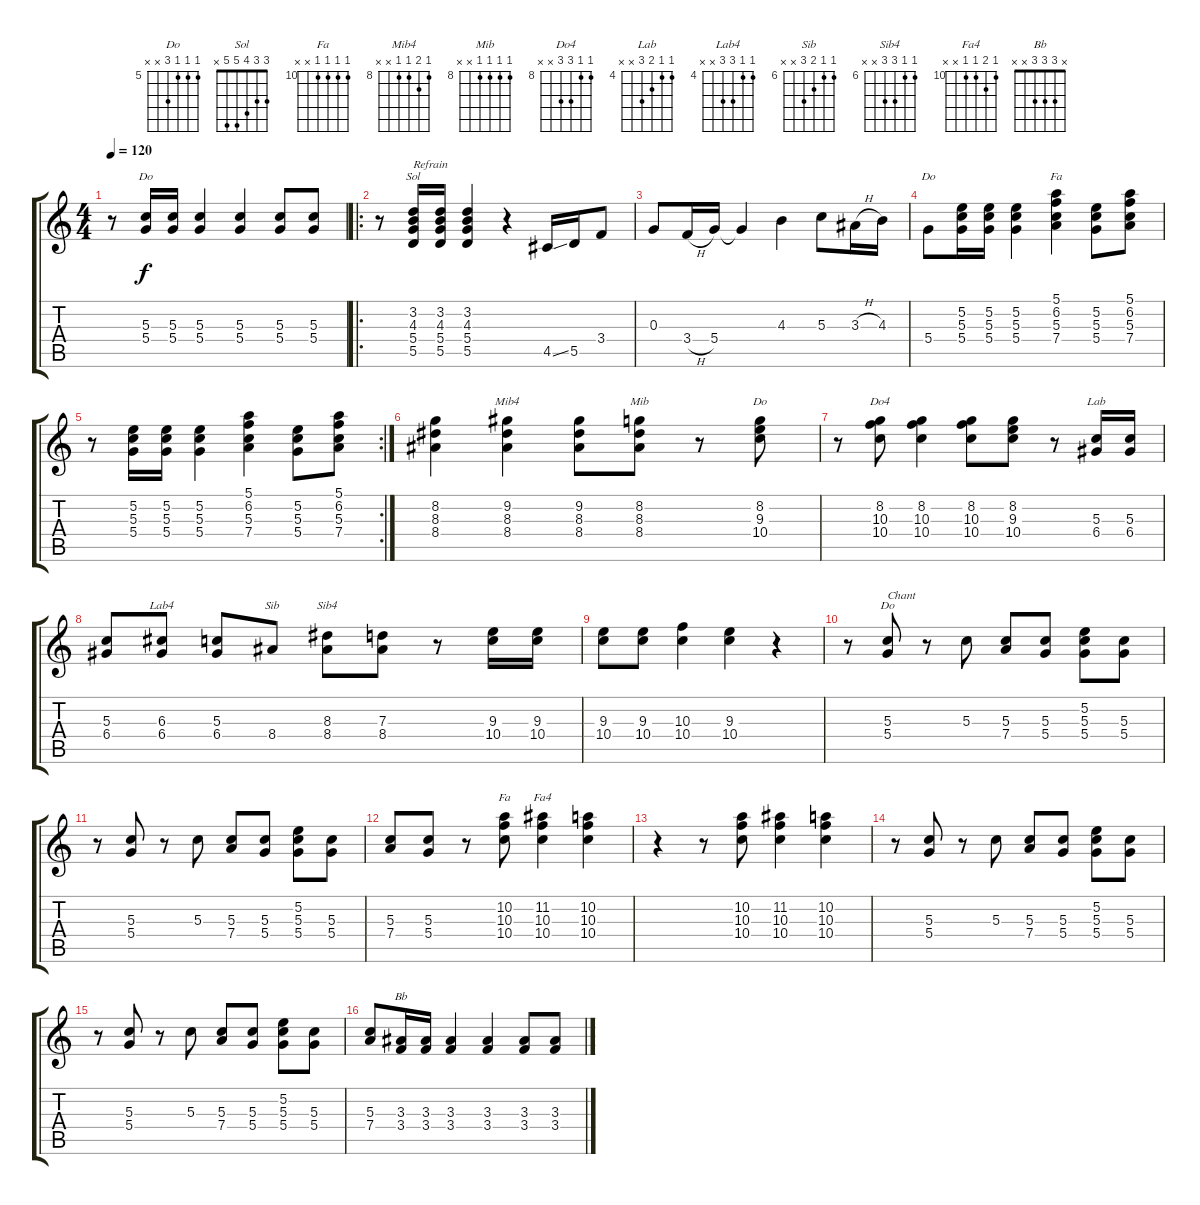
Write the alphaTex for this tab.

\track "" {instrument overdrivenguitar}
\staff {score tabs}
\tuning (E4 B3 G3 D3 A2 E2) {hide}
\chord ("Do" 3 3 3 3 x x) {firstfret 3}
\chord ("Sol" 3 3 4 5 5 x)
\chord ("Do" x 5 5 5 x x)
\chord ("Fa" 5 6 5 7 x x) {firstfret 5}
\chord ("Mib4" 8 9 8 8 x x) {firstfret 8}
\chord ("Mib" 8 8 8 8 x x) {firstfret 8}
\chord ("Do" 8 8 9 10 x x) {firstfret 8}
\chord ("Do4" 8 8 10 10 x x) {firstfret 8}
\chord ("Lab" 4 4 5 6 x x) {firstfret 4}
\chord ("Lab4" 4 4 6 6 x x) {firstfret 4}
\chord ("Sib" 6 6 7 8 x x) {firstfret 6}
\chord ("Sib4" 6 6 8 8 x x) {firstfret 6}
\chord ("Do" 5 5 5 7 x x) {firstfret 5}
\chord ("Fa" 10 10 10 10 x x) {firstfret 10}
\chord ("Fa4" 10 11 10 10 x x) {firstfret 10}
\chord ("Bb" x 3 3 3 x x)
\ts (4 4)
\tempo 120
\clef g2
\ks c
r.8{dy f} (5.3 5.4).16{ch "Do"} (5.3 5.4).16 (5.3 5.4).4 (5.3 5.4).4 (5.3 5.4).8 (5.3 5.4).8 |
\ro
r.8 (3.2 4.3 5.4 5.5).16{ch "Sol" txt "Refrain"} (3.2 4.3 5.4 5.5).16 (3.2 4.3 5.4 5.5).4 r.4 4.5{ss}.16 5.5.16 3.4.8 |
0.3.8 3.4{h}.16 5.4.16 5.4{t}.4 4.3.4 5.3.8 3.3{h}.16 4.3.16 |
5.4.8{ch "Do"} (5.2 5.3 5.4).16 (5.2 5.3 5.4).16 (5.2 5.3 5.4).4 (5.1 6.2 5.3 7.4).4{ch "Fa"} (5.2 5.3 5.4).8 (5.1 6.2 5.3 7.4).8 |
\rc 2
r.8 (5.2 5.3 5.4).16 (5.2 5.3 5.4).16 (5.2 5.3 5.4).4 (5.1 6.2 5.3 7.4).4 (5.2 5.3 5.4).8 (5.1 6.2 5.3 7.4).8 |
(8.2 8.3 8.4).4 (9.2 8.3 8.4).4{ch "Mib4"} (9.2 8.3 8.4).8 (8.2 8.3 8.4).8{ch "Mib"} r.8 (8.2 9.3 10.4).8{ch "Do"} |
r.8 (8.2 10.3 10.4).8{ch "Do4"} (8.2 10.3 10.4).4 (8.2 10.3 10.4).8 (8.2 9.3 10.4).8 r.8 (5.3 6.4).16{ch "Lab"} (5.3 6.4).16 |
(5.3 6.4).8 (6.3 6.4).8{ch "Lab4"} (5.3 6.4).8 8.4.8{ch "Sib"} (8.3 8.4).8{ch "Sib4"} (7.3 8.4).8 r.8 (9.3 10.4).16 (9.3 10.4).16 |
(9.3 10.4).8 (9.3 10.4).8 (10.3 10.4).4 (9.3 10.4).4 r.4 |
r.8 (5.3 5.4).8{ch "Do" txt "Chant"} r.8 5.3.8 (5.3 7.4).8 (5.3 5.4).8 (5.2 5.3 5.4).8 (5.3 5.4).8 |
r.8 (5.3 5.4).8 r.8 5.3.8 (5.3 7.4).8 (5.3 5.4).8 (5.2 5.3 5.4).8 (5.3 5.4).8 |
(5.3 7.4).8 (5.3 5.4).8 r.8 (10.2 10.3 10.4).8{ch "Fa"} (11.2 10.3 10.4).4{ch "Fa4"} (10.2 10.3 10.4).4 |
r.4 r.8 (10.2 10.3 10.4).8 (11.2 10.3 10.4).4 (10.2 10.3 10.4).4 |
r.8 (5.3 5.4).8 r.8 5.3.8 (5.3 7.4).8 (5.3 5.4).8 (5.2 5.3 5.4).8 (5.3 5.4).8 |
r.8 (5.3 5.4).8 r.8 5.3.8 (5.3 7.4).8 (5.3 5.4).8 (5.2 5.3 5.4).8 (5.3 5.4).8 |
(5.3 7.4).8 (3.3 3.4).16{ch "Bb"} (3.3 3.4).16 (3.3 3.4).4 (3.3 3.4).4 (3.3 3.4).8 (3.3 3.4).8
